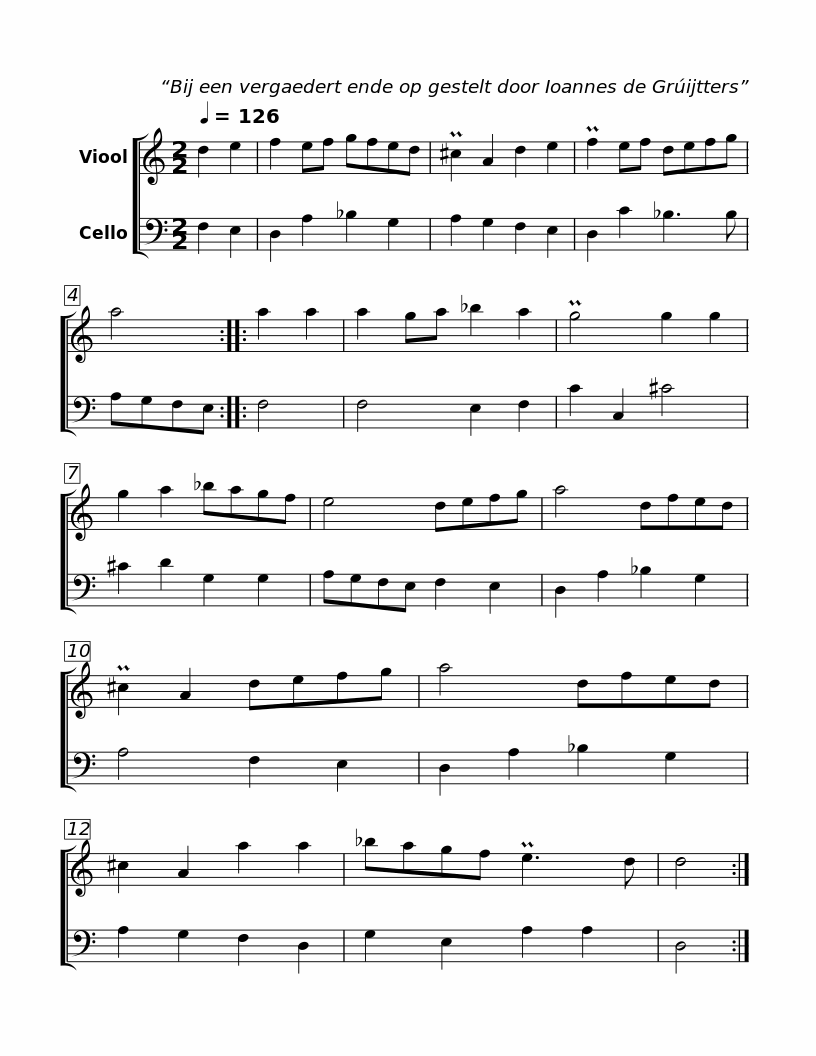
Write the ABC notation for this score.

X:1
%%score [ 1 2 ]
L:1/8
Q:1/4=126
M:2/2
I:linebreak $
K:C
V:1 treble
V:2 bass
V:1
 d2 e2 | f2 ef gfed | P^c2 A2 d2 e2 | Pf2 ef defg | a4 ::$ %5
 a2 a2 | a2 ga _b2 a2 | Pg4 g2 g2 | g2 a2 _bagf | e4 defg | %10
 a4 dfed |$ P^c2 A2 defg | a4 dfed | ^c2 A2 a2 a2 | _bagf Pe3 d | %15
 d4 :| %16
V:2
 F,2 E,2 | D,2 A,2 _B,2 G,2 | A,2 G,2 F,2 E,2 | D,2 C2 _B,3 B, | A,G,F,E, ::$ %5
 F,4 | F,4 E,2 F,2 | C2 C,2 ^C4 | ^C2 D2 G,2 G,2 | A,G,F,E, F,2 E,2 | %10
 D,2 A,2 _B,2 G,2 |$ A,4 F,2 E,2 | D,2 A,2 _B,2 G,2 | A,2 G,2 F,2 D,2 | G,2 E,2 A,2 A,2 | %15
 D,4 :| %16
